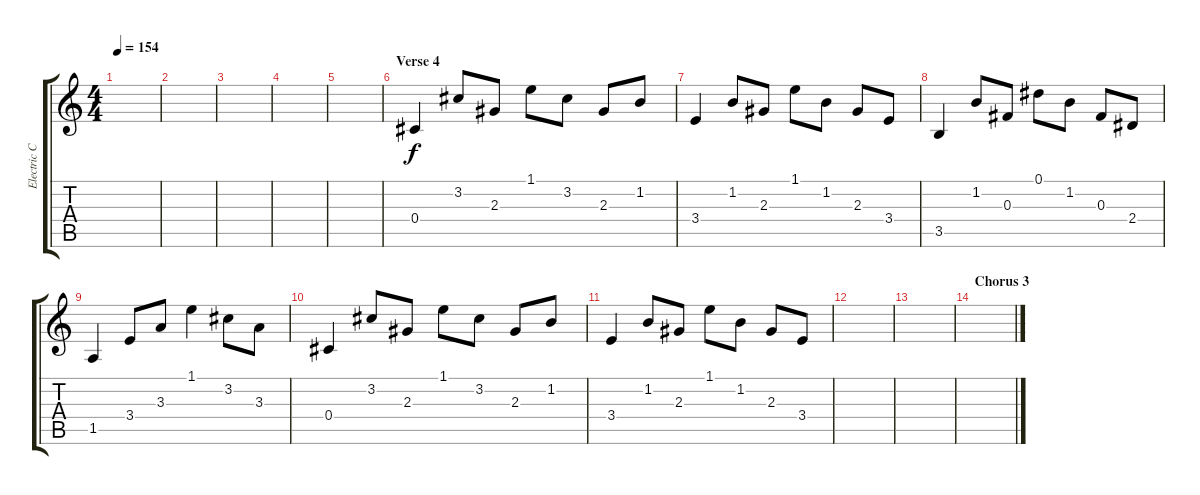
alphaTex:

\track ("Electric Clean Guitar" "Electric C") {instrument electricguitarclean}
\staff {score tabs}
\tuning (Eb4 Bb3 Gb3 Db3 Ab2 Eb2) {hide}
\ts (4 4)
\tempo 154
\clef g2
\ks c
|
|
|
|
|
\section ("" "Verse 4")
0.4.4 3.2.8 2.3.8 1.1.8 3.2.8 2.3.8 1.2.8 |
3.4.4 1.2.8 2.3.8 1.1.8 1.2.8 2.3.8 3.4.8 |
3.5.4 1.2.8 0.3.8 0.1.8 1.2.8 0.3.8 2.4.8 |
1.5.4 3.4.8 3.3.8 1.1.4 3.2.8 3.3.8 |
0.4.4 3.2.8 2.3.8 1.1.8 3.2.8 2.3.8 1.2.8 |
3.4.4 1.2.8 2.3.8 1.1.8 1.2.8 2.3.8 3.4.8 |
|
|
\section ("" "Chorus 3")
